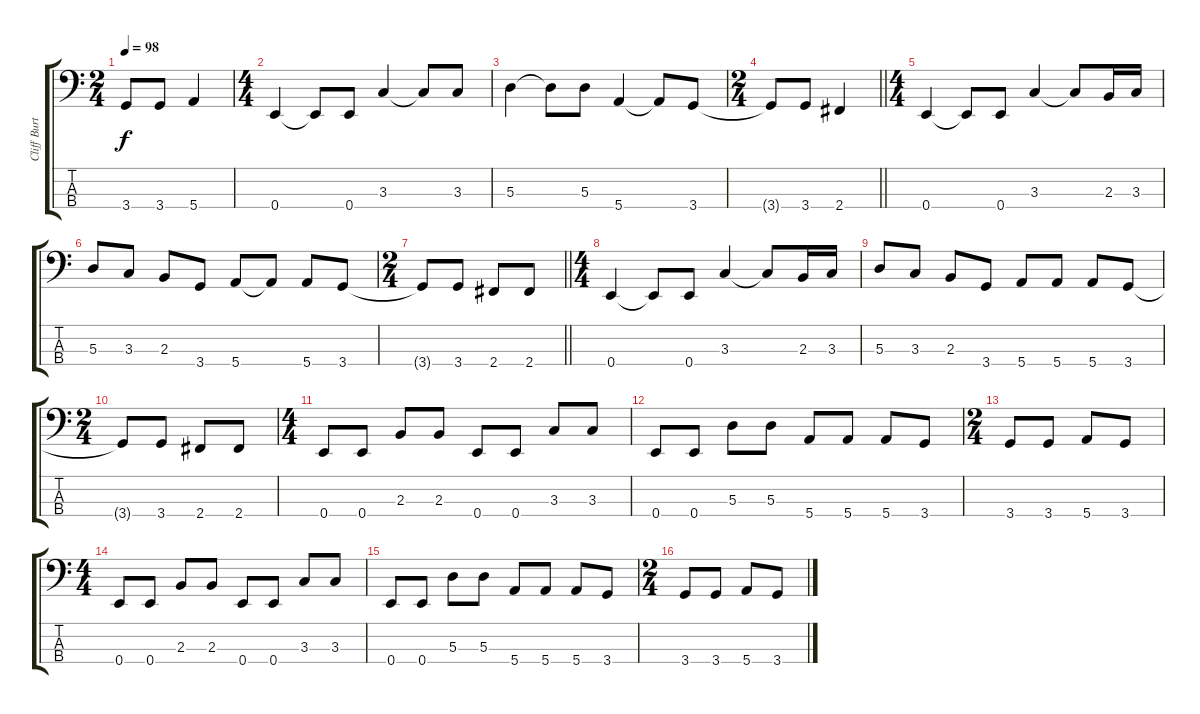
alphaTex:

\track ("Cliff Burton" "Cliff Burt") {instrument electricbassfinger}
\staff {score tabs}
\tuning (G2 D2 A1 E1) {hide}
\ts (2 4)
\tempo 98
\clef f4
\ks c
3.4{t}.8{dy f} 3.4.8 5.4.4 |
\ts (4 4)
0.4.4 0.4{t}.8 0.4.8 3.3.4 3.3{t}.8 3.3.8 |
5.3.4 5.3{t}.8 5.3.8 5.4.4 5.4{t}.8 3.4.8 |
\ts (2 4)
\barLineRight lightlight
3.4{t}.8 3.4.8 2.4.4 |
\ts (4 4)
0.4.4 0.4{t}.8 0.4.8 3.3.4 3.3{t}.8 2.3.16 3.3.16 |
5.3.8 3.3.8 2.3.8 3.4.8 5.4.8 5.4{t}.8 5.4.8 3.4.8 |
\ts (2 4)
\barLineRight lightlight
3.4{t}.8 3.4.8 2.4.8 2.4.8 |
\ts (4 4)
0.4.4 0.4{t}.8 0.4.8 3.3.4 3.3{t}.8 2.3.16 3.3.16 |
5.3.8 3.3.8 2.3.8 3.4.8 5.4.8 5.4.8 5.4.8 3.4.8 |
\ts (2 4)
3.4{t}.8 3.4.8 2.4.8 2.4.8 |
\ts (4 4)
0.4.8 0.4.8 2.3.8 2.3.8 0.4.8 0.4.8 3.3.8 3.3.8 |
0.4.8 0.4.8 5.3.8 5.3.8 5.4.8 5.4.8 5.4.8 3.4.8 |
\ts (2 4)
3.4.8 3.4.8 5.4.8 3.4.8 |
\ts (4 4)
0.4.8 0.4.8 2.3.8 2.3.8 0.4.8 0.4.8 3.3.8 3.3.8 |
0.4.8 0.4.8 5.3.8 5.3.8 5.4.8 5.4.8 5.4.8 3.4.8 |
\ts (2 4)
3.4.8 3.4.8 5.4.8 3.4.8
